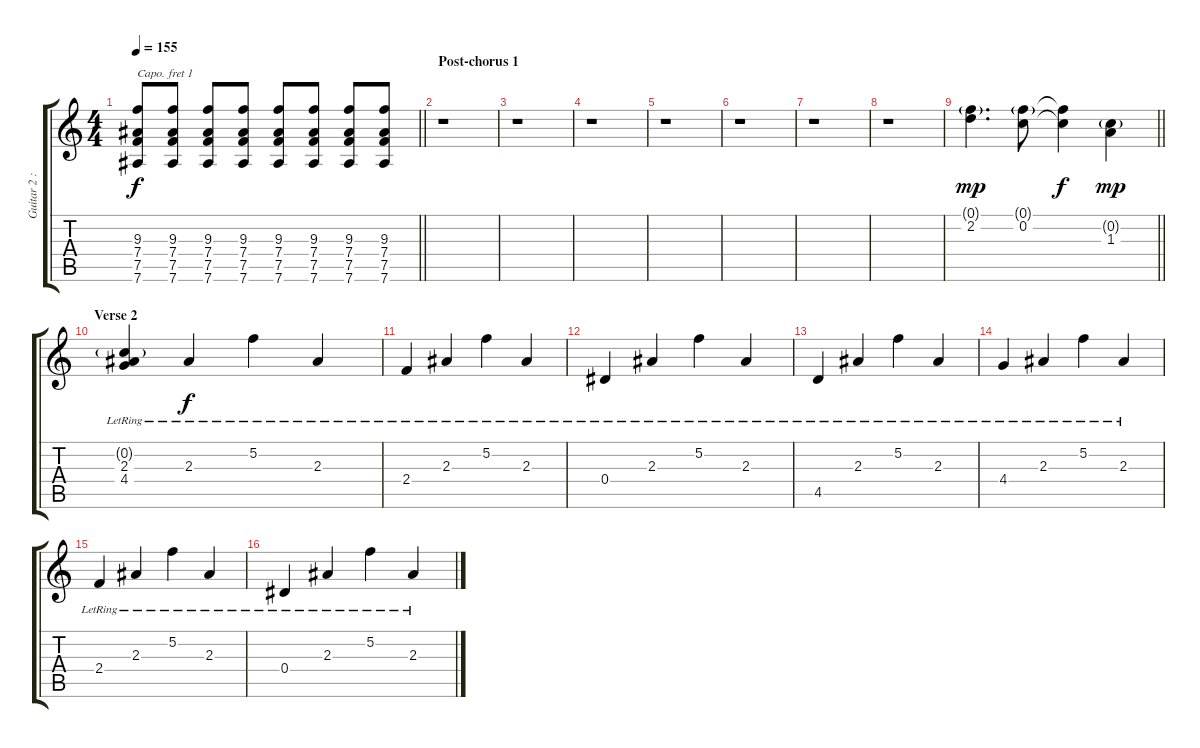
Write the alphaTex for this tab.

\track ("Guitar 2 : Tom Linton" "Guitar 2 :") {instrument overdrivenguitar}
\staff {score tabs}
\capo 1
\tuning (E4 B3 G3 D3 A2 D2) {hide}
\ts (4 4)
\tempo 155
\clef g2
\barLineRight lightlight
\ks c
(9.3 7.4 7.5 7.6).8{dy f} (9.3 7.4 7.5 7.6).8 (9.3 7.4 7.5 7.6).8 (9.3 7.4 7.5 7.6).8 (9.3 7.4 7.5 7.6).8 (9.3 7.4 7.5 7.6).8 (9.3 7.4 7.5 7.6).8 (9.3 7.4 7.5 7.6).8 |
\section ("" "Post-chorus 1")
r.1 |
r.1 |
r.1 |
r.1 |
r.1 |
r.1 |
r.1 |
\barLineRight lightlight
(0.1{g} 2.2).4{d dy mp} (0.1{g} 0.2).8 (0.1{t} 0.2{t}).4{dy f} (0.2{g} 1.3).4{dy mp} |
\section ("" "Verse 2")
(0.2{g lr} 2.3{lr} 4.4{lr}).4 2.3{lr}.4{dy f} 5.2{lr}.4 2.3{lr}.4 |
2.4{lr}.4 2.3{lr}.4 5.2{lr}.4 2.3{lr}.4 |
0.4{lr}.4 2.3{lr}.4 5.2{lr}.4 2.3{lr}.4 |
4.5{lr}.4 2.3{lr}.4 5.2{lr}.4 2.3{lr}.4 |
4.4{lr}.4 2.3{lr}.4 5.2{lr}.4 2.3{lr}.4 |
2.4{lr}.4 2.3{lr}.4 5.2{lr}.4 2.3{lr}.4 |
0.4{lr}.4 2.3{lr}.4 5.2{lr}.4 2.3{lr}.4
